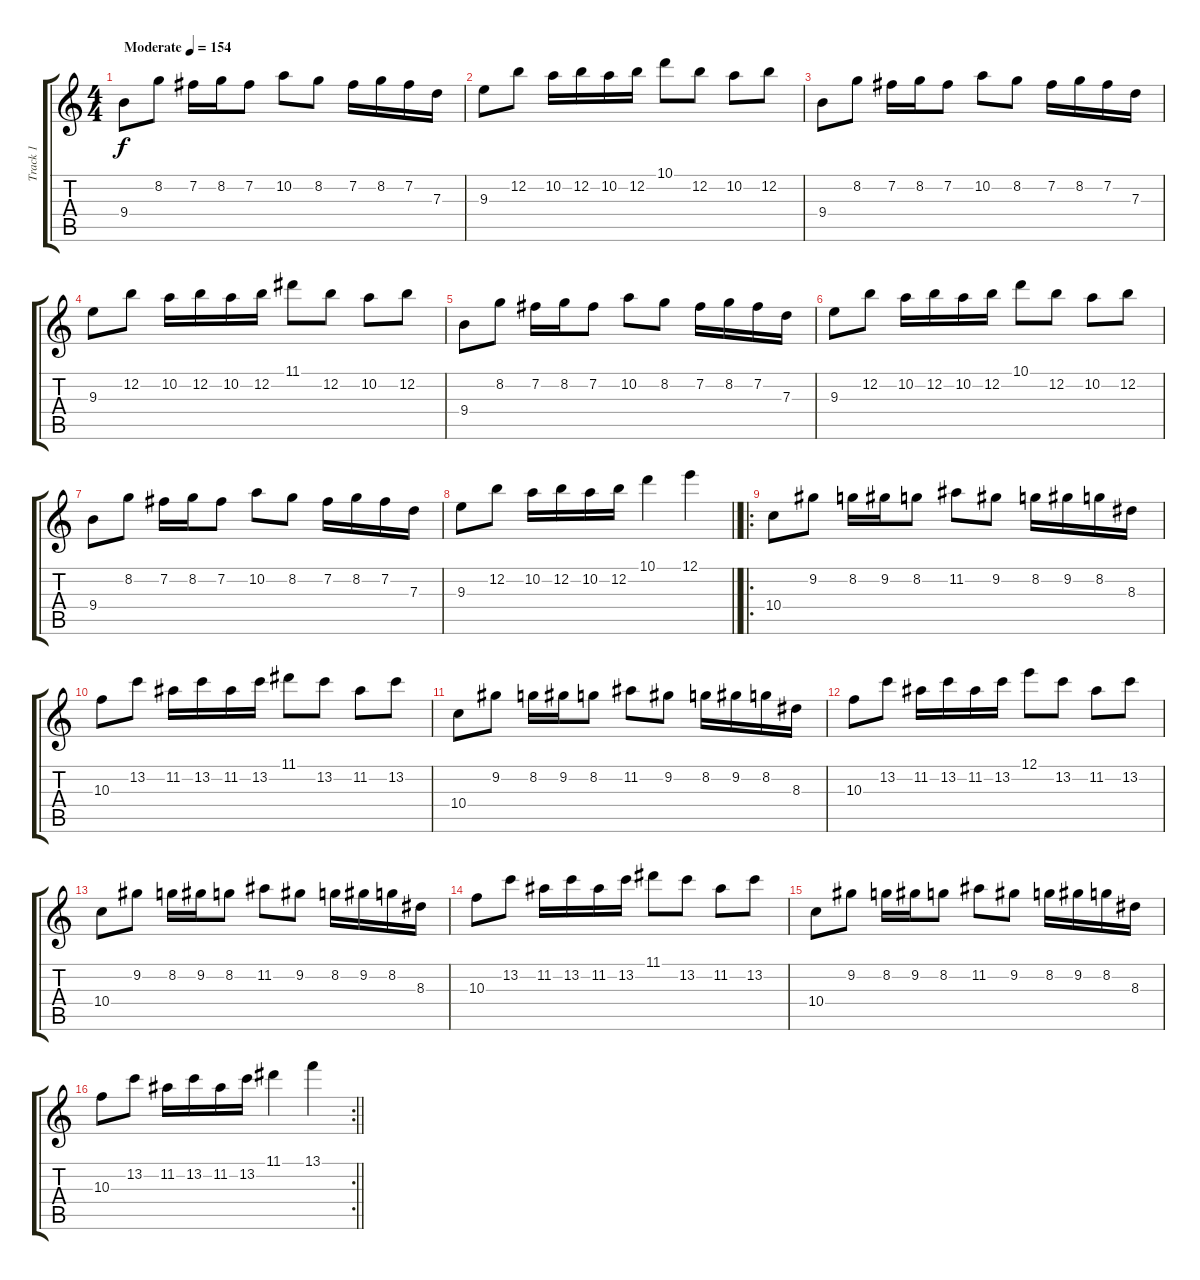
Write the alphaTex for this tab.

\track ("Track 1" "Track 1") {instrument distortionguitar}
\staff {score tabs}
\tuning (E4 B3 G3 D3 A2 E2) {hide}
\ts (4 4)
\tempo (154 "Moderate")
\clef g2
\ks c
9.4.8{dy f instrument distortionguitar} 8.2.8 7.2.16 8.2.16 7.2.8 10.2.8 8.2.8 7.2.16 8.2.16 7.2.16 7.3.16 |
9.3.8 12.2.8 10.2.16 12.2.16 10.2.16 12.2.16 10.1.8 12.2.8 10.2.8 12.2.8 |
9.4.8 8.2.8 7.2.16 8.2.16 7.2.8 10.2.8 8.2.8 7.2.16 8.2.16 7.2.16 7.3.16 |
9.3.8 12.2.8 10.2.16 12.2.16 10.2.16 12.2.16 11.1.8 12.2.8 10.2.8 12.2.8 |
9.4.8 8.2.8 7.2.16 8.2.16 7.2.8 10.2.8 8.2.8 7.2.16 8.2.16 7.2.16 7.3.16 |
9.3.8 12.2.8 10.2.16 12.2.16 10.2.16 12.2.16 10.1.8 12.2.8 10.2.8 12.2.8 |
9.4.8 8.2.8 7.2.16 8.2.16 7.2.8 10.2.8 8.2.8 7.2.16 8.2.16 7.2.16 7.3.16 |
\barLineRight lightlight
9.3.8 12.2.8 10.2.16 12.2.16 10.2.16 12.2.16 10.1.4 12.1.4 |
\ro
10.4.8 9.2.8 8.2.16 9.2.16 8.2.8 11.2.8 9.2.8 8.2.16 9.2.16 8.2.16 8.3.16 |
10.3.8 13.2.8 11.2.16 13.2.16 11.2.16 13.2.16 11.1.8 13.2.8 11.2.8 13.2.8 |
10.4.8 9.2.8 8.2.16 9.2.16 8.2.8 11.2.8 9.2.8 8.2.16 9.2.16 8.2.16 8.3.16 |
10.3.8 13.2.8 11.2.16 13.2.16 11.2.16 13.2.16 12.1.8 13.2.8 11.2.8 13.2.8 |
10.4.8 9.2.8 8.2.16 9.2.16 8.2.8 11.2.8 9.2.8 8.2.16 9.2.16 8.2.16 8.3.16 |
10.3.8 13.2.8 11.2.16 13.2.16 11.2.16 13.2.16 11.1.8 13.2.8 11.2.8 13.2.8 |
10.4.8 9.2.8 8.2.16 9.2.16 8.2.8 11.2.8 9.2.8 8.2.16 9.2.16 8.2.16 8.3.16 |
\rc 2
\barLineRight lightlight
10.3.8 13.2.8 11.2.16 13.2.16 11.2.16 13.2.16 11.1.4 13.1.4
